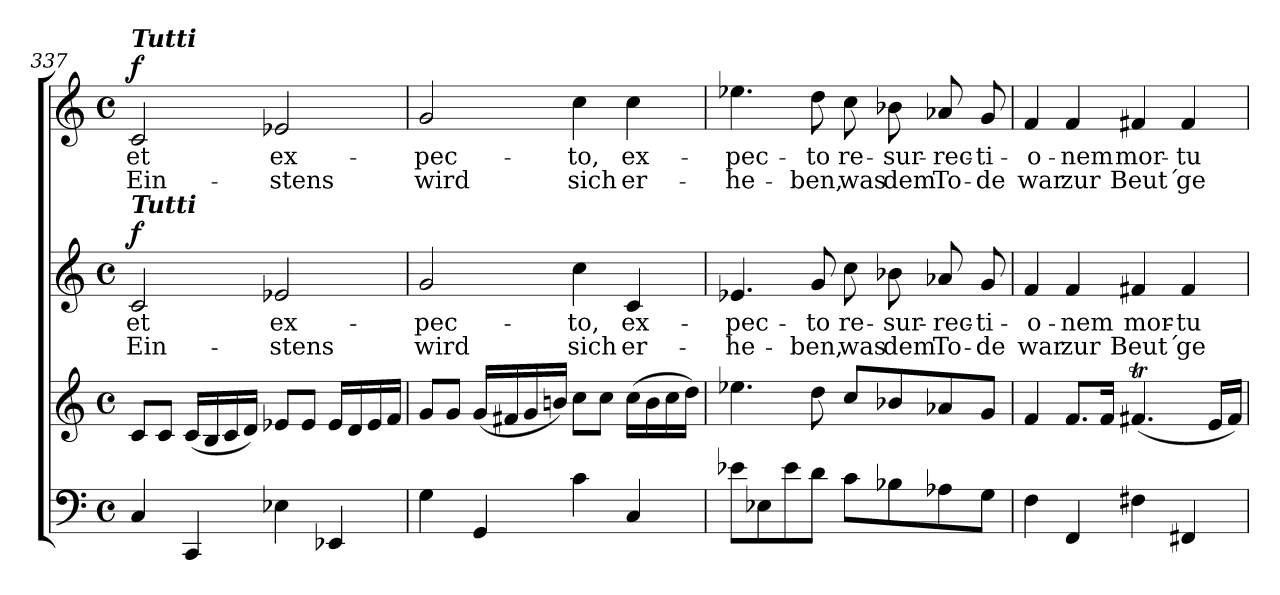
**kern	**kern	**kern	**text	**text	**dynam	**kern	**text	**text	**dynam
*part3	*part3	*part2	*part2	*part2	*part2	*part1	*part1	*part1	*part1
*staff4	*staff3	*staff2	*staff2	*staff2	*staff2	*staff1	*staff1	*staff1	*staff1
*clefF4	*clefG2	*clefG2	*	*	*	*clefG2	*	*	*
*k[]	*k[]	*k[]	*	*	*	*k[]	*	*	*
*C:	*C:	*C:	*	*	*	*C:	*	*	*
*M4/4	*M4/4	*M4/4	*	*	*	*M4/4	*	*	*
*met(c)	*met(c)	*met(c)	*	*	*	*met(c)	*	*	*
=337	=337	=337	=337	=337	=337	=337	=337	=337	=337
!	!	!	!	!	!	!LO:TX:a:Bi:t=Tutti	!	!	!
!	!	!LO:TX:a:Bi:t=Tutti	!	!	!	!	!	!	!
!	!	!	!LO:LY:b	!LO:LY:b	!LO:DY:a	!	!LO:LY:b	!LO:LY:b	!LO:DY:a
4C/	8c/L	2c/	et	Ein-	f	2c/	et	Ein-	f
.	8c/J	.	.	.	.	.	.	.	.
4CC/	(<16c/LL	.	.	.	.	.	.	.	.
.	16B/	.	.	.	.	.	.	.	.
.	16c/	.	.	.	.	.	.	.	.
.	16d/JJ)	.	.	.	.	.	.	.	.
!	!	!	!LO:LY:b	!LO:LY:b	!	!	!LO:LY:b	!LO:LY:b	!
4E-X\	8e-X/L	2e-X/	ex-	-stens	.	2e-X/	ex-	-stens	.
.	8e-/J	.	.	.	.	.	.	.	.
4EE-X/	16e-/LL	.	.	.	.	.	.	.	.
.	16d/	.	.	.	.	.	.	.	.
.	16e-/	.	.	.	.	.	.	.	.
.	16f/JJ	.	.	.	.	.	.	.	.
=338	=338	=338	=338	=338	=338	=338	=338	=338	=338
!	!	!	!LO:LY:b	!LO:LY:b	!	!	!LO:LY:b	!LO:LY:b	!
4G\	8g/L	2g/	-pec-	wird	.	2g/	-pec-	wird	.
.	8g/J	.	.	.	.	.	.	.	.
4GG/	(<16g/LL	.	.	.	.	.	.	.	.
.	16f#X/	.	.	.	.	.	.	.	.
.	16g/	.	.	.	.	.	.	.	.
.	16bn/JJ)	.	.	.	.	.	.	.	.
!	!	!	!LO:LY:b	!LO:LY:b	!	!	!LO:LY:b	!LO:LY:b	!
4c\	8cc\L	4cc\	-to,	sich	.	4cc\	-to,	sich	.
.	8cc\J	.	.	.	.	.	.	.	.
!	!	!	!LO:LY:b	!LO:LY:b	!	!	!LO:LY:b	!LO:LY:b	!
4C/	(>16cc\LL	4c/	ex-	er-	.	4cc\	ex-	er-	.
.	16b\	.	.	.	.	.	.	.	.
.	16cc\	.	.	.	.	.	.	.	.
.	16dd\JJ)	.	.	.	.	.	.	.	.
!!LO:LB:g=z
=339	=339	=339	=339	=339	=339	=339	=339	=339	=339
!	!	!	!LO:LY:b	!LO:LY:b	!	!	!LO:LY:b	!LO:LY:b	!
8e-X\L	4.ee-X\	4.e-X/	-pec-	-he-	.	4.ee-X\	-pec-	-he-	.
8E-X\	.	.	.	.	.	.	.	.	.
8e-\	.	.	.	.	.	.	.	.	.
!	!	!	!LO:LY:b	!LO:LY:b	!	!	!LO:LY:b	!LO:LY:b	!
8d\J	8dd\	8g/	-to	-ben,	.	8dd\	-to	-ben,	.
!	!	!	!LO:LY:b	!LO:LY:b	!	!	!LO:LY:b	!LO:LY:b	!
8c\L	8cc/L	8cc\	re-	was	.	8cc\	re-	was	.
!	!	!	!LO:LY:b	!LO:LY:b	!	!	!LO:LY:b	!LO:LY:b	!
8B-X\	8b-X/	8b-X\	-sur-	dem	.	8b-X\	-sur-	dem	.
!	!	!	!LO:LY:b	!LO:LY:b	!	!	!LO:LY:b	!LO:LY:b	!
8A-X\	8a-X/	8a-X/	-rec-	To-	.	8a-X/	-rec-	To-	.
!	!	!	!LO:LY:b	!LO:LY:b	!	!	!LO:LY:b	!LO:LY:b	!
8G\J	8g/J	8g/	-ti-	-de	.	8g/	-ti-	-de	.
=340	=340	=340	=340	=340	=340	=340	=340	=340	=340
!	!	!	!LO:LY:b	!LO:LY:b	!	!	!LO:LY:b	!LO:LY:b	!
4F\	4f/	4f/	-o-	war	.	4f/	-o-	war	.
!	!	!	!LO:LY:b	!LO:LY:b	!	!	!LO:LY:b	!LO:LY:b	!
4FF/	8.f/L	4f/	-nem	zur	.	4f/	-nem	zur	.
.	16f/Jk	.	.	.	.	.	.	.	.
!	!	!	!LO:LY:b	!LO:LY:b	!	!	!LO:LY:b	!LO:LY:b	!
4F#X\	(<4.f#Xt/	4f#X/	mor-	Beut´	.	4f#X/	mor-	Beut´	.
!	!	!	!LO:LY:b	!LO:LY:b	!	!	!LO:LY:b	!LO:LY:b	!
4FF#X/	.	4f#/	-tu-	ge-	.	4f#/	-tu-	ge-	.
.	16e/LL	.	.	.	.	.	.	.	.
.	16f#/JJ)	.	.	.	.	.	.	.	.
=	=	=	=	=	=	=	=	=	=
*-	*-	*-	*-	*-	*-	*-	*-	*-	*-
